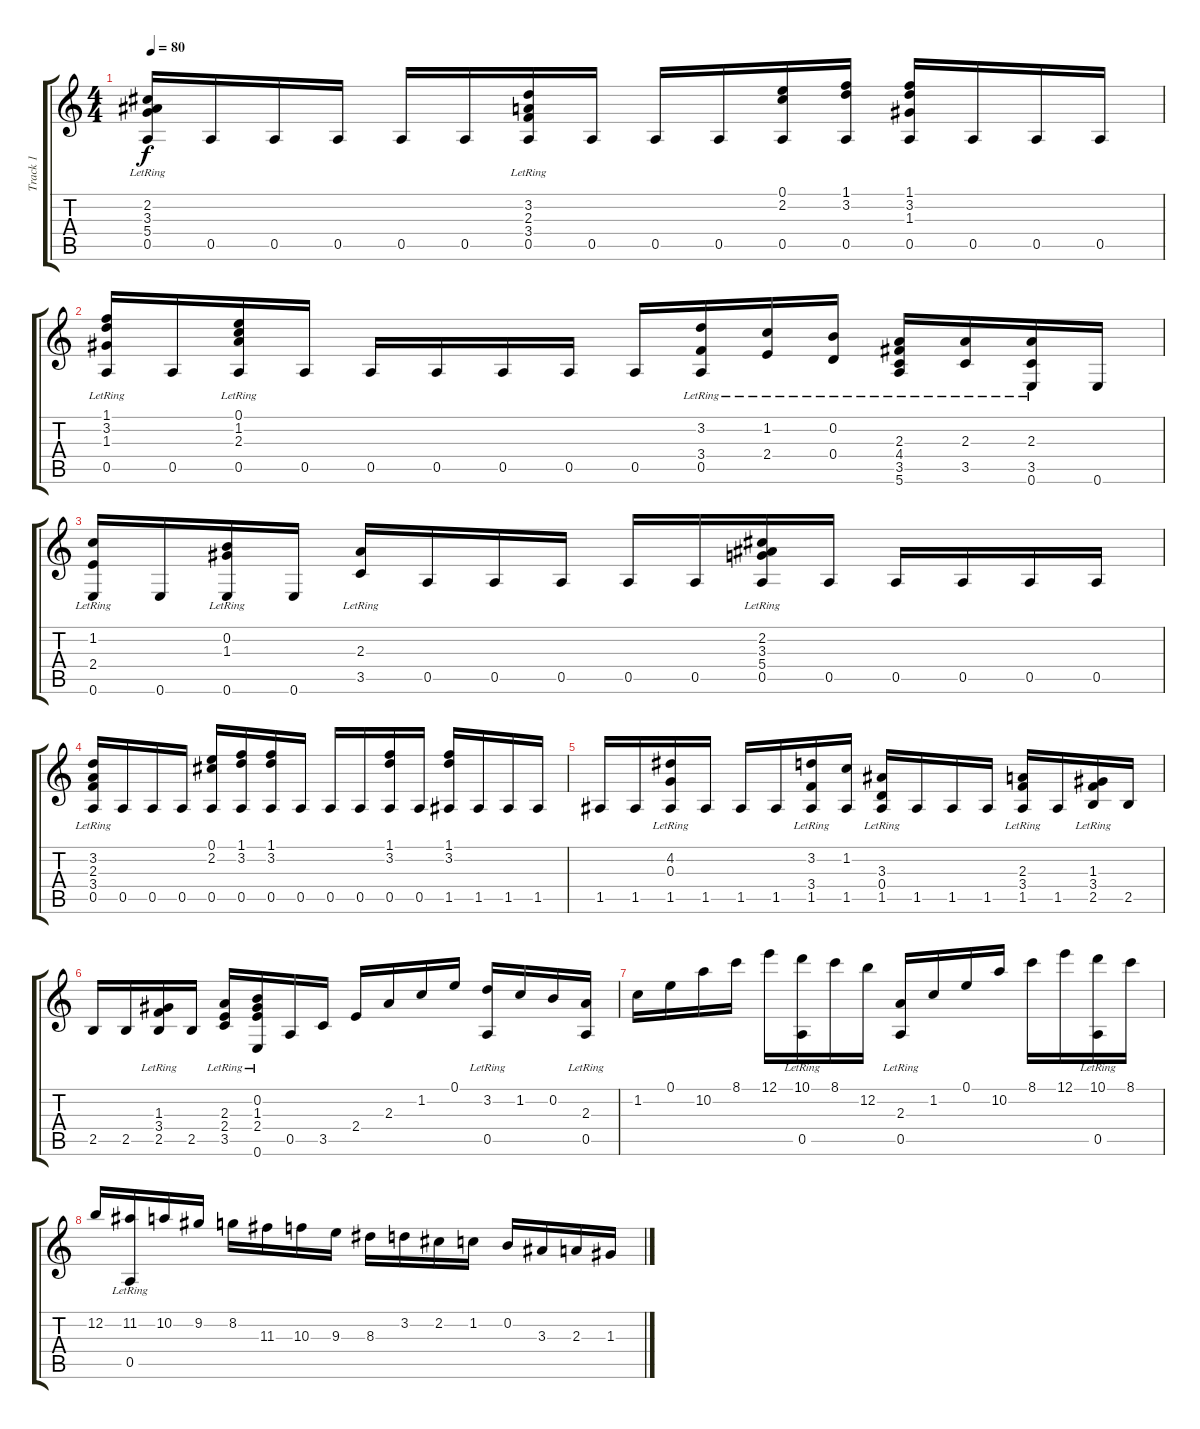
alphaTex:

\track ("Track 1" "Track 1") {instrument acousticguitarsteel}
\staff {score tabs}
\tuning (E4 B3 G3 D3 A2 E2) {hide}
\ts (4 4)
\tempo 80
\clef g2
\ks c
(2.2{lr} 3.3{lr} 5.4{lr} 0.5{lr}).16{dy f} 0.5.16 0.5.16 0.5.16 0.5.16 0.5.16 (3.2{lr} 2.3{lr} 3.4{lr} 0.5{lr}).16 0.5.16 0.5.16 0.5.16 (0.1 2.2 0.5).16 (1.1 3.2 0.5).16 (1.1 3.2 1.3 0.5).16 0.5.16 0.5.16 0.5.16 |
(1.1{lr} 3.2{lr} 1.3{lr} 0.5).16 0.5.16 (0.1{lr} 1.2{lr} 2.3{lr} 0.5).16 0.5.16 0.5.16 0.5.16 0.5.16 0.5.16 0.5.16 (3.2{lr} 3.4{lr} 0.5{lr}).16 (1.2{lr} 2.4{lr}).16 (0.2{lr} 0.4{lr}).16 (2.3{lr} 4.4{lr} 3.5{lr} 5.6{lr}).16 (2.3{lr} 3.5{lr}).16 (2.3{lr} 3.5{lr} 0.6{lr}).16 0.6.16 |
(1.2{lr} 2.4{lr} 0.6{lr}).16 0.6.16 (0.2{lr} 1.3{lr} 0.6{lr}).16 0.6.16 (2.3{lr} 3.5{lr}).16 0.5.16 0.5.16 0.5.16 0.5.16 0.5.16 (2.2{lr} 3.3{lr} 5.4{lr} 0.5{lr}).16 0.5.16 0.5.16 0.5.16 0.5.16 0.5.16 |
(3.2{lr} 2.3{lr} 3.4{lr} 0.5{lr}).16 0.5.16 0.5.16 0.5.16 (0.1 2.2 0.5).16 (1.1 3.2 0.5).16 (1.1 3.2 0.5).16 0.5.16 0.5.16 0.5.16 (1.1 3.2 0.5).16 0.5.16 (1.1 3.2 1.5).16 1.5.16 1.5.16 1.5.16 |
1.5.16 1.5.16 (4.2{lr} 0.3{lr} 1.5{lr}).16 1.5.16 1.5.16 1.5.16 (3.2{lr} 3.4{lr} 1.5{lr}).16 (1.2 1.5).16 (3.3{lr} 0.4{lr} 1.5{lr}).16 1.5.16 1.5.16 1.5.16 (2.3{lr} 3.4{lr} 1.5{lr}).16 1.5.16 (1.3{lr} 3.4{lr} 2.5{lr}).16 2.5.16 |
2.5.16 2.5.16 (1.3{lr} 3.4{lr} 2.5{lr}).16 2.5.16 (2.3{lr} 2.4{lr} 3.5{lr}).16 (0.2{lr} 1.3{lr} 2.4{lr} 0.6{lr}).16 0.5.16 3.5.16 2.4.16 2.3.16 1.2.16 0.1.16 (3.2{lr} 0.5{lr}).16 1.2.16 0.2.16 (2.3{lr} 0.5{lr}).16 |
1.2.16 0.1.16 10.2.16 8.1.16 12.1.16 (10.1{lr} 0.5{lr}).16 8.1.16 12.2.16 (2.3{lr} 0.5{lr}).16 1.2.16 0.1.16 10.2.16 8.1.16 12.1.16 (10.1{lr} 0.5{lr}).16 8.1.16 |
12.2.16 (11.2{lr} 0.5{lr}).16 10.2.16 9.2.16 8.2.16 11.3.16 10.3.16 9.3.16 8.3.16 3.2.16 2.2.16 1.2.16 0.2.16 3.3.16 2.3.16 1.3.16
